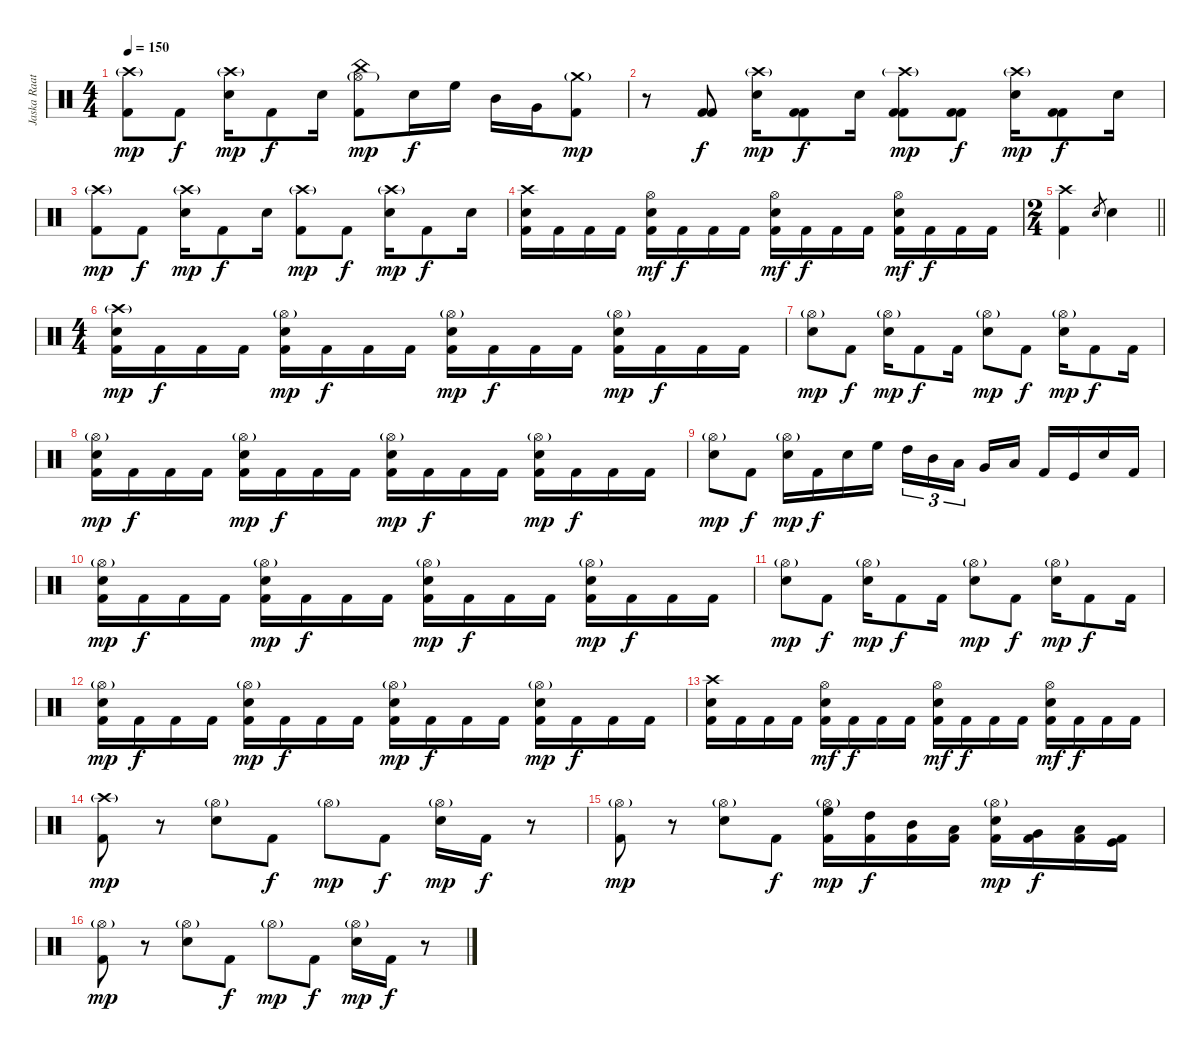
\track ("Jaska Raatikainen" "Jaska Raat") {instrument percussion}
\staff {score}
\articulation defaults
\ts (4 4)
\tempo 150
\clef neutral
\ks c
("Crash high (hit)"{g} "Kick (hit) 2").8{dy mp} "Kick (hit) 2".8{dy f} ("Crash high (hit)"{g} "Electric Snare (hit)").16{dy mp} "Kick (hit) 2".8{dy f} "Electric Snare (hit)".16 ("Hi-Hat (open)"{g} "China (hit)" "Kick (hit) 2").8{dy mp} "Electric Snare (hit)".16{dy f} "High Floor Tom (hit)".16 "Mid Tom (hit)".16 "Very Low Tom (hit)".16 ("Crash medium (hit)"{g} "Kick (hit) 2").8{dy mp} |
r.8 ("Kick (hit) 2" "Kick (hit) 2").8{dy f} ("Crash high (hit)"{g} "Electric Snare (hit)").16{dy mp} ("Kick (hit) 2" "Kick (hit) 2").8{dy f} "Electric Snare (hit)".16 ("Crash high (hit)"{g} "Kick (hit) 2" "Kick (hit) 2").8{dy mp} ("Kick (hit) 2" "Kick (hit) 2").8{dy f} ("Crash high (hit)"{g} "Electric Snare (hit)").16{dy mp} ("Kick (hit) 2" "Kick (hit) 2").8{dy f} "Electric Snare (hit)".16 |
("Crash high (hit)"{g} "Kick (hit) 2").8{dy mp} "Kick (hit) 2".8{dy f} ("Crash high (hit)"{g} "Electric Snare (hit)").16{dy mp} "Kick (hit) 2".8{dy f} "Electric Snare (hit)".16 ("Crash high (hit)"{g} "Kick (hit) 2").8{dy mp} "Kick (hit) 2".8{dy f} ("Crash high (hit)"{g} "Electric Snare (hit)").16{dy mp} "Kick (hit) 2".8{dy f} "Electric Snare (hit)".16 |
("Crash high (hit)" "Electric Snare (hit)" "Kick (hit) 2").16 "Kick (hit) 2".16 "Kick (hit) 2".16 "Kick (hit) 2".16 ("Hi-Hat (open)" "Electric Snare (hit)" "Kick (hit) 2").16{dy mf} "Kick (hit) 2".16{dy f} "Kick (hit) 2".16 "Kick (hit) 2".16 ("Hi-Hat (open)" "Electric Snare (hit)" "Kick (hit) 2").16{dy mf} "Kick (hit) 2".16{dy f} "Kick (hit) 2".16 "Kick (hit) 2".16 ("Hi-Hat (open)" "Electric Snare (hit)" "Kick (hit) 2").16{dy mf} "Kick (hit) 2".16{dy f} "Kick (hit) 2".16 "Kick (hit) 2".16 |
\ts (2 4)
\barLineRight lightlight
("Crash high (hit)" "Kick (hit) 2").4 "Electric Snare (hit)".8{gr} "Electric Snare (hit)".4 |
\ts (4 4)
("Crash high (hit)"{g} "Electric Snare (hit)" "Kick (hit) 2").16{dy mp} "Kick (hit) 2".16{dy f} "Kick (hit) 2".16 "Kick (hit) 2".16 ("Hi-Hat (open)"{g} "Electric Snare (hit)" "Kick (hit) 2").16{dy mp} "Kick (hit) 2".16{dy f} "Kick (hit) 2".16 "Kick (hit) 2".16 ("Hi-Hat (open)"{g} "Electric Snare (hit)" "Kick (hit) 2").16{dy mp} "Kick (hit) 2".16{dy f} "Kick (hit) 2".16 "Kick (hit) 2".16 ("Hi-Hat (open)"{g} "Electric Snare (hit)" "Kick (hit) 2").16{dy mp} "Kick (hit) 2".16{dy f} "Kick (hit) 2".16 "Kick (hit) 2".16 |
("Hi-Hat (open)"{g} "Electric Snare (hit)").8{dy mp} "Kick (hit) 2".8{dy f} ("Hi-Hat (open)"{g} "Electric Snare (hit)").16{dy mp} "Kick (hit) 2".8{dy f} "Kick (hit) 2".16 ("Hi-Hat (open)"{g} "Electric Snare (hit)").8{dy mp} "Kick (hit) 2".8{dy f} ("Hi-Hat (open)"{g} "Electric Snare (hit)").16{dy mp} "Kick (hit) 2".8{dy f} "Kick (hit) 2".16 |
("Hi-Hat (open)"{g} "Electric Snare (hit)" "Kick (hit) 2").16{dy mp} "Kick (hit) 2".16{dy f} "Kick (hit) 2".16 "Kick (hit) 2".16 ("Hi-Hat (open)"{g} "Electric Snare (hit)" "Kick (hit) 2").16{dy mp} "Kick (hit) 2".16{dy f} "Kick (hit) 2".16 "Kick (hit) 2".16 ("Hi-Hat (open)"{g} "Electric Snare (hit)" "Kick (hit) 2").16{dy mp} "Kick (hit) 2".16{dy f} "Kick (hit) 2".16 "Kick (hit) 2".16 ("Hi-Hat (open)"{g} "Electric Snare (hit)" "Kick (hit) 2").16{dy mp} "Kick (hit) 2".16{dy f} "Kick (hit) 2".16 "Kick (hit) 2".16 |
("Hi-Hat (open)"{g} "Electric Snare (hit)").8{dy mp} "Kick (hit) 2".8{dy f} ("Hi-Hat (open)"{g} "Electric Snare (hit)").16{dy mp} "Kick (hit) 2".16{dy f} "Electric Snare (hit)".16 "High Floor Tom (hit)".16 "High Tom (hit)".16{tu (3 2)} "Mid Tom (hit)".16{tu (3 2)} "Low Tom (hit)".16{tu (3 2) beam splitsecondary} "Very Low Tom (hit)".16 "Low Floor Tom (hit)".16 "Kick (hit) 2".16 "Kick (hit)".16 "Electric Snare (hit)".16 "Kick (hit) 2".16 |
("Hi-Hat (open)"{g} "Electric Snare (hit)" "Kick (hit) 2").16{dy mp} "Kick (hit) 2".16{dy f} "Kick (hit) 2".16 "Kick (hit) 2".16 ("Hi-Hat (open)"{g} "Electric Snare (hit)" "Kick (hit) 2").16{dy mp} "Kick (hit) 2".16{dy f} "Kick (hit) 2".16 "Kick (hit) 2".16 ("Hi-Hat (open)"{g} "Electric Snare (hit)" "Kick (hit) 2").16{dy mp} "Kick (hit) 2".16{dy f} "Kick (hit) 2".16 "Kick (hit) 2".16 ("Hi-Hat (open)"{g} "Electric Snare (hit)" "Kick (hit) 2").16{dy mp} "Kick (hit) 2".16{dy f} "Kick (hit) 2".16 "Kick (hit) 2".16 |
("Hi-Hat (open)"{g} "Electric Snare (hit)").8{dy mp} "Kick (hit) 2".8{dy f} ("Hi-Hat (open)"{g} "Electric Snare (hit)").16{dy mp} "Kick (hit) 2".8{dy f} "Kick (hit) 2".16 ("Hi-Hat (open)"{g} "Electric Snare (hit)").8{dy mp} "Kick (hit) 2".8{dy f} ("Hi-Hat (open)"{g} "Electric Snare (hit)").16{dy mp} "Kick (hit) 2".8{dy f} "Kick (hit) 2".16 |
("Hi-Hat (open)"{g} "Electric Snare (hit)" "Kick (hit) 2").16{dy mp} "Kick (hit) 2".16{dy f} "Kick (hit) 2".16 "Kick (hit) 2".16 ("Hi-Hat (open)"{g} "Electric Snare (hit)" "Kick (hit) 2").16{dy mp} "Kick (hit) 2".16{dy f} "Kick (hit) 2".16 "Kick (hit) 2".16 ("Hi-Hat (open)"{g} "Electric Snare (hit)" "Kick (hit) 2").16{dy mp} "Kick (hit) 2".16{dy f} "Kick (hit) 2".16 "Kick (hit) 2".16 ("Hi-Hat (open)"{g} "Electric Snare (hit)" "Kick (hit) 2").16{dy mp} "Kick (hit) 2".16{dy f} "Kick (hit) 2".16 "Kick (hit) 2".16 |
("Crash high (hit)" "Electric Snare (hit)" "Kick (hit) 2").16 "Kick (hit) 2".16 "Kick (hit) 2".16 "Kick (hit) 2".16 ("Hi-Hat (open)" "Electric Snare (hit)" "Kick (hit) 2").16{dy mf} "Kick (hit) 2".16{dy f} "Kick (hit) 2".16 "Kick (hit) 2".16 ("Hi-Hat (open)" "Electric Snare (hit)" "Kick (hit) 2").16{dy mf} "Kick (hit) 2".16{dy f} "Kick (hit) 2".16 "Kick (hit) 2".16 ("Hi-Hat (open)" "Electric Snare (hit)" "Kick (hit) 2").16{dy mf} "Kick (hit) 2".16{dy f} "Kick (hit) 2".16 "Kick (hit) 2".16 |
("Crash high (hit)"{g} "Kick (hit) 2").8{dy mp} r.8 ("Hi-Hat (open)"{g} "Electric Snare (hit)").8 "Kick (hit) 2".8{dy f} "Hi-Hat (open)"{g}.8{dy mp} "Kick (hit) 2".8{dy f} ("Hi-Hat (open)"{g} "Electric Snare (hit)").16{dy mp} "Kick (hit) 2".16{dy f} r.8 |
("Hi-Hat (open)"{g} "Kick (hit) 2").8{dy mp} r.8 ("Hi-Hat (open)"{g} "Electric Snare (hit)").8 "Kick (hit) 2".8{dy f} ("Hi-Hat (open)"{g} "High Floor Tom (hit)" "Kick (hit) 2").16{dy mp} ("High Tom (hit)" "Kick (hit) 2").16{dy f} ("Mid Tom (hit)" "Kick (hit) 2").16 ("Low Tom (hit)" "Kick (hit) 2").16 ("Hi-Hat (open)"{g} "Electric Snare (hit)" "Kick (hit) 2").16{dy mp} ("Very Low Tom (hit)" "Kick (hit) 2").16{dy f} ("Low Floor Tom (hit)" "Kick (hit) 2").16 ("Kick (hit)" "Kick (hit) 2").16 |
("Hi-Hat (open)"{g} "Kick (hit) 2").8{dy mp} r.8 ("Hi-Hat (open)"{g} "Electric Snare (hit)").8 "Kick (hit) 2".8{dy f} "Hi-Hat (open)"{g}.8{dy mp} "Kick (hit) 2".8{dy f} ("Hi-Hat (open)"{g} "Electric Snare (hit)").16{dy mp} "Kick (hit) 2".16{dy f} r.8
